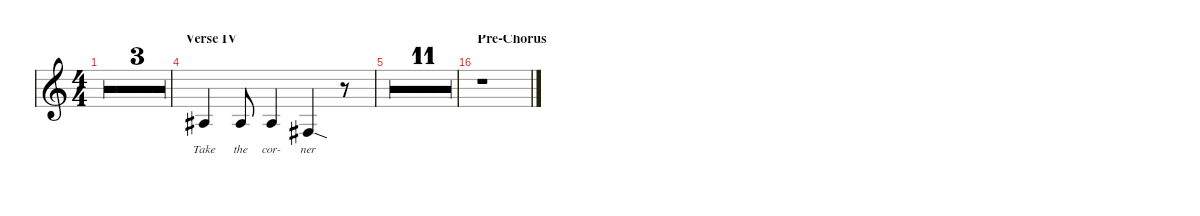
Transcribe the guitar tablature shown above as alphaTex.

\defaultSystemsLayout 4
\hideDynamics
\bracketExtendMode nobrackets
\singleTrackTrackNamePolicy hidden
\multiTrackTrackNamePolicy hidden
\otherSystemsTrackNameOrientation horizontal
\track ("V. Harmony 2" "sng.") {multiBarRest instrument voiceoohs}
\staff {score}
\tuning (Eb4 Bb3 Gb3 Db3 Ab2 Eb2)
\ts (4 4)
\tempo 208
\clef g2
\ks c
r.1{dy mf beam Down} |
r.1{beam Down} |
r.1{beam Down} |
\section ("" "Verse IV")
4.3{acc #}.4{lyrics (0 "Take") lyrics (1 "") lyrics (2 "") lyrics (3 "") lyrics (4 "") beam Up} 4.3{acc #}.8{lyrics (0 "the") lyrics (1 "") lyrics (2 "") lyrics (3 "") lyrics (4 "") beam Up} 4.3{acc #}.4{lyrics (0 "cor-") lyrics (1 "") lyrics (2 "") lyrics (3 "") lyrics (4 "") beam Up} 5.4{sod acc #}.4{lyrics (0 "ner") lyrics (1 "") lyrics (2 "") lyrics (3 "") lyrics (4 "") beam Up} r.8{beam Up} |
r.1{beam Down} |
r.1{beam Down} |
r.1{beam Down} |
r.1{beam Down} |
r.1{beam Down} |
r.1{beam Down} |
r.1{beam Down} |
r.1{beam Down} |
r.1{beam Down} |
r.1{beam Down} |
r.1{beam Down} |
\section ("" "Pre-Chorus")
r.1{beam Down}
